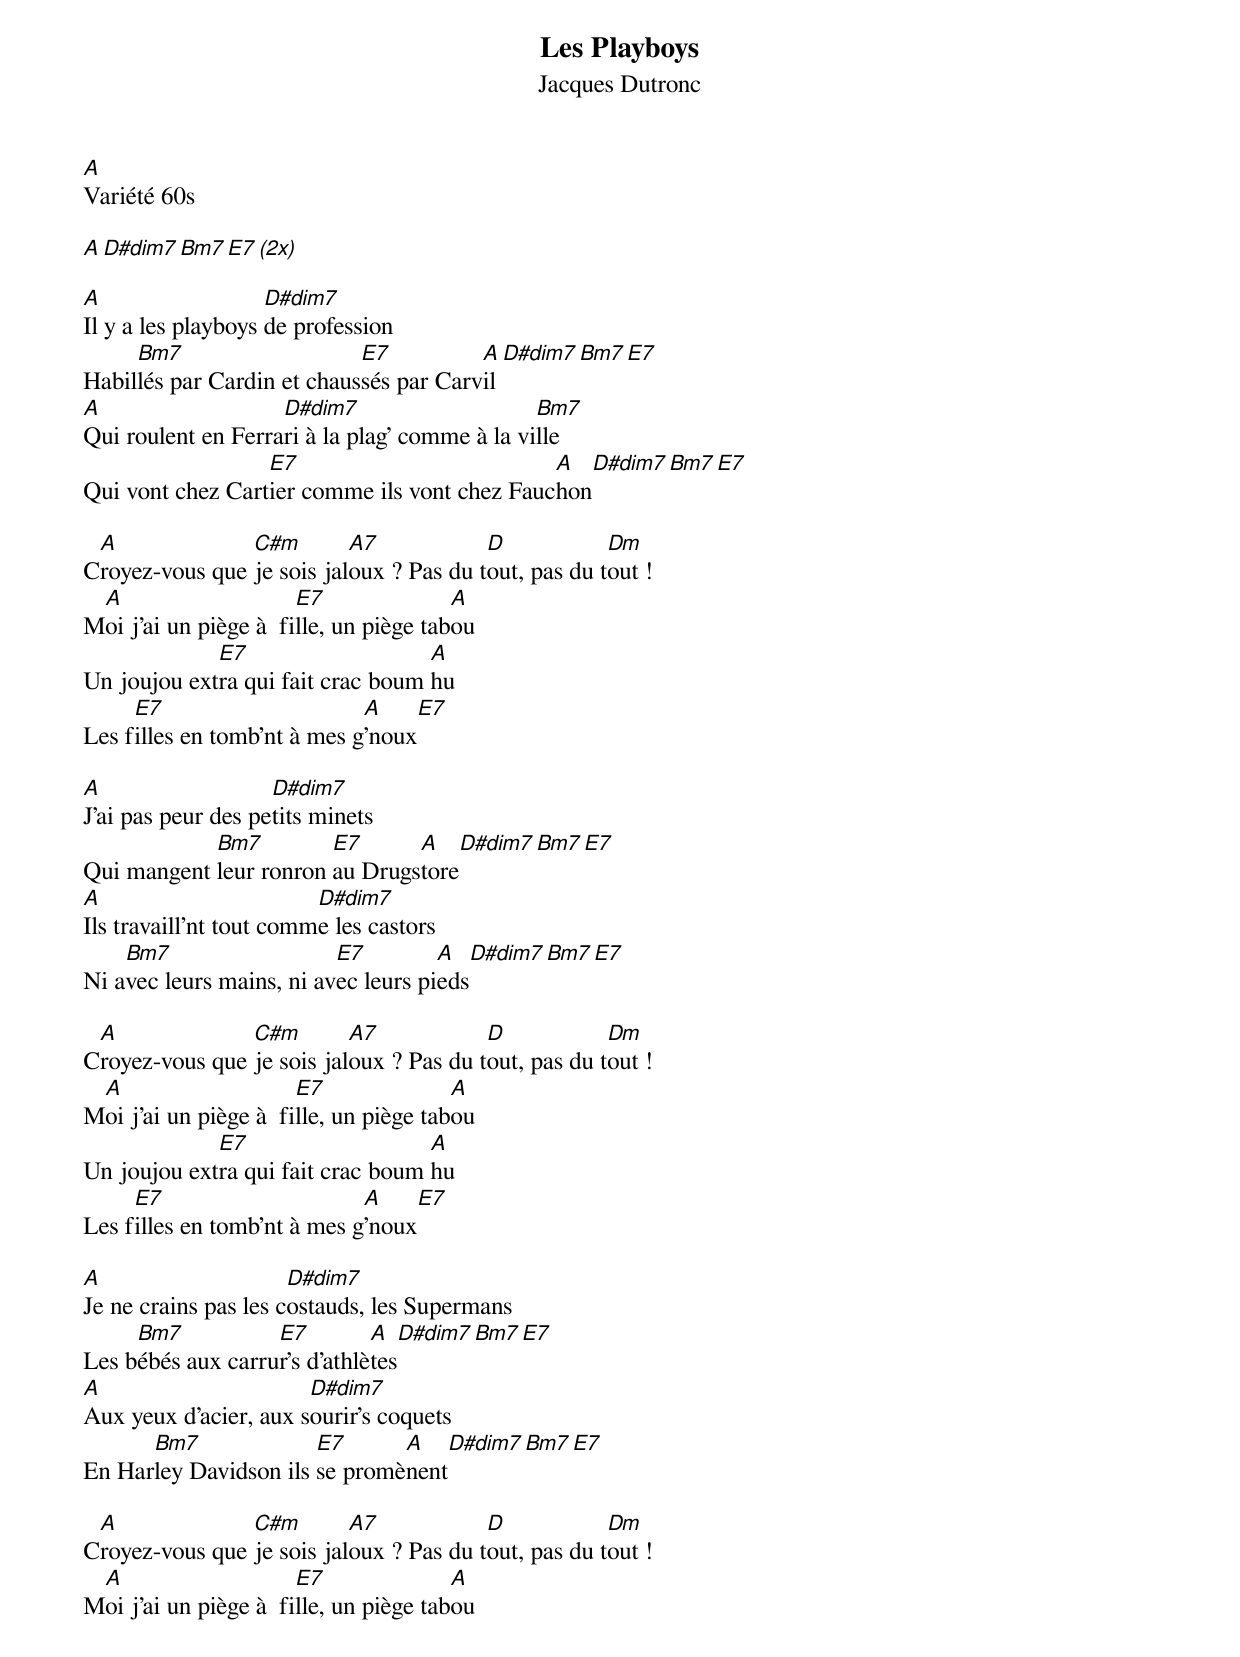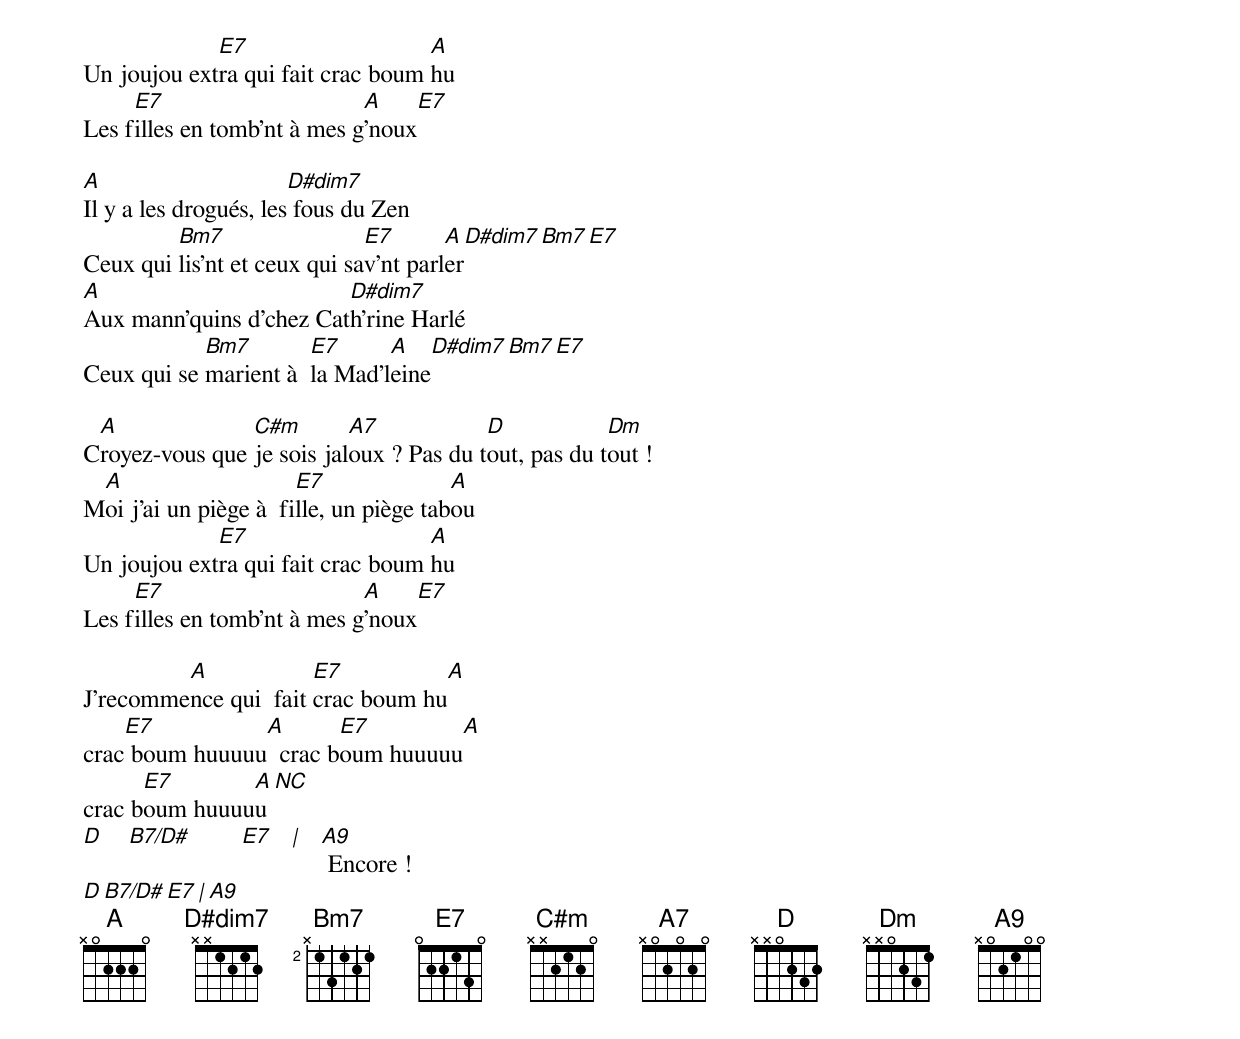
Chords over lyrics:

Les Playboys
Jacques Dutronc
A
Variété 60s

A    D#dim7     Bm7      E7  (2x)

A                   D#dim7
Il y a les playboys de profession
     Bm7                    E7          A    D#dim7   Bm7      E7
Habillés par Cardin et chaussés par Carvil
A                   D#dim7                     Bm7
Qui roulent en Ferrari à la plag' comme à la ville
                  E7                          A    D#dim7   Bm7      E7
Qui vont chez Cartier comme ils vont chez Fauchon

 A              C#m        A7            D            Dm
Croyez-vous que je sois jaloux ? Pas du tout, pas du tout !
 A                     E7               A
Moi j'ai un piège à  fille, un piège tabou
             E7                    A
Un joujou extra qui fait crac boum hu
     E7                      A    E7
Les filles en tomb'nt à mes g'noux

A                   D#dim7
J'ai pas peur des petits minets
            Bm7         E7      A    D#dim7   Bm7      E7
Qui mangent leur ronron au Drugstore
A                        D#dim7
Ils travaill'nt tout comme les castors
    Bm7                   E7         A    D#dim7   Bm7      E7
Ni avec leurs mains, ni avec leurs pieds

 A              C#m        A7            D            Dm
Croyez-vous que je sois jaloux ? Pas du tout, pas du tout !
 A                     E7               A
Moi j'ai un piège à  fille, un piège tabou
             E7                    A
Un joujou extra qui fait crac boum hu
     E7                      A    E7
Les filles en tomb'nt à mes g'noux

A                     D#dim7
Je ne crains pas les costauds, les Supermans
     Bm7           E7         A    D#dim7   Bm7      E7
Les bébés aux carrur's d'athlètes
A                      D#dim7
Aux yeux d'acier, aux sourir's coquets
      Bm7              E7      A    D#dim7   Bm7      E7
En Harley Davidson ils se promènent

 A              C#m        A7            D            Dm
Croyez-vous que je sois jaloux ? Pas du tout, pas du tout !
 A                     E7               A
Moi j'ai un piège à  fille, un piège tabou
             E7                    A
Un joujou extra qui fait crac boum hu
     E7                      A    E7
Les filles en tomb'nt à mes g'noux

A                      D#dim7
Il y a les drogués, les fous du Zen
         Bm7                  E7       A    D#dim7   Bm7      E7
Ceux qui lis'nt et ceux qui sav'nt parler
A                        D#dim7
Aux mann'quins d'chez Cath'rine Harlé
            Bm7        E7      A    D#dim7   Bm7      E7
Ceux qui se marient à  la Mad'leine

 A              C#m        A7            D            Dm
Croyez-vous que je sois jaloux ? Pas du tout, pas du tout !
 A                     E7               A
Moi j'ai un piège à  fille, un piège tabou
             E7                    A
Un joujou extra qui fait crac boum hu
     E7                      A    E7
Les filles en tomb'nt à mes g'noux

         A             E7           A
J'recommence qui  fait crac boum hu
    E7          A       E7         A
crac boum huuuuu  crac boum huuuuu
      E7       A  (NC)
crac boum huuuuu
D   B7/D#   E7 |  A9
                   Encore !
D   B7/D#   E7 |  A9
